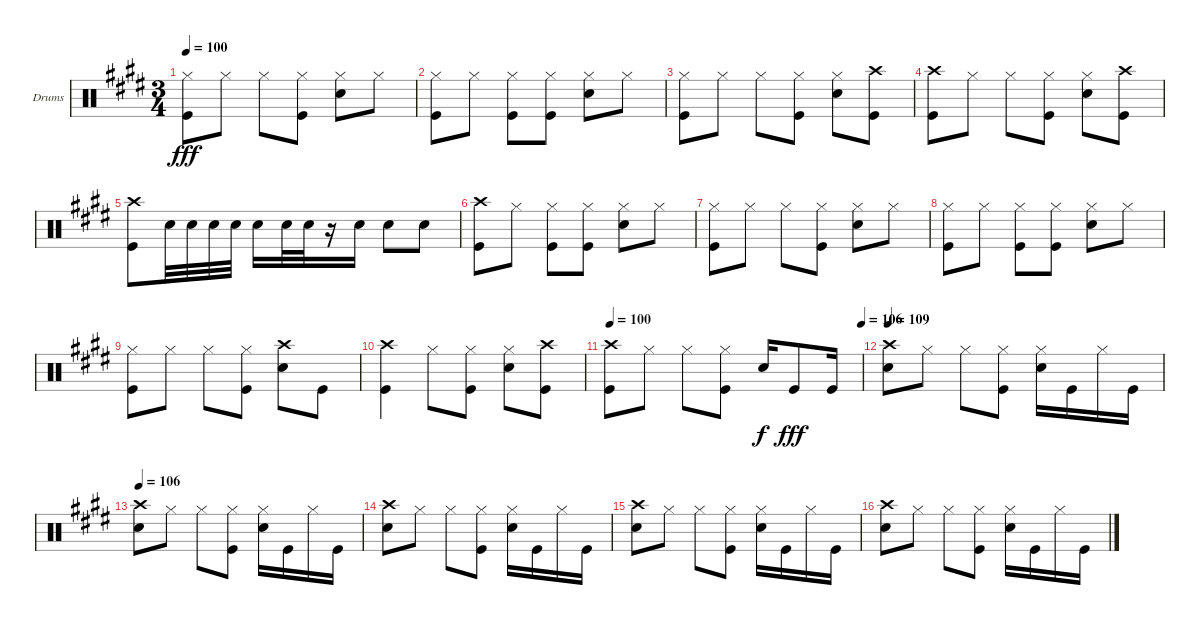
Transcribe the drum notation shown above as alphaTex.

\bracketExtendMode groupsimilarinstruments
\firstSystemTrackNameOrientation horizontal
\otherSystemsTrackNameOrientation horizontal
\track ("Drumkit" "Drums") {instrument percussion}
\staff {score}
\articulation defaults
\ts (3 4)
\tempo 100
\clef neutral
\scale
1.06557
\ks e
("Hi-Hat (closed)" "Kick (hit)").8{dy fff} "Hi-Hat (closed)".8 "Hi-Hat (closed)".8 ("Kick (hit)" "Hi-Hat (closed)").8 ("Hi-Hat (closed)" "Snare (hit) 2").8 "Hi-Hat (closed)".8 |
\scale
0.934426 ("Hi-Hat (closed)" "Kick (hit)").8 "Hi-Hat (closed)".8 ("Kick (hit)" "Hi-Hat (closed)").8 ("Kick (hit)" "Hi-Hat (closed)").8 ("Hi-Hat (closed)" "Snare (hit) 2").8 "Hi-Hat (closed)".8 |
\scale
1.06557 ("Hi-Hat (closed)" "Kick (hit)").8 "Hi-Hat (closed)".8 "Hi-Hat (closed)".8 ("Kick (hit)" "Hi-Hat (closed)").8 ("Hi-Hat (closed)" "Snare (hit) 2").8 ("Crash high (hit)" "Kick (hit)").8 |
\scale
0.934426 ("Kick (hit)" "Crash high (hit)").8 "Hi-Hat (closed)".8 "Hi-Hat (closed)".8 ("Kick (hit)" "Hi-Hat (closed)").8 ("Snare (hit) 2" "Hi-Hat (closed)").8 ("Kick (hit)" "Crash high (hit)").8 |
\scale
1.06557 ("Kick (hit)" "Crash high (hit)").8 "Snare (hit) 2".32 "Snare (hit) 2".32 "Snare (hit) 2".32 "Snare (hit) 2".32 "Snare (hit) 2".16 "Snare (hit) 2".32 "Snare (hit) 2".32 r.16 "Snare (hit) 2".16 "Snare (hit) 2".8 "Snare (hit) 2".8 |
\scale
0.934426 ("Crash high (hit)" "Kick (hit)").8 "Hi-Hat (closed)".8 ("Kick (hit)" "Hi-Hat (closed)").8 ("Kick (hit)" "Hi-Hat (closed)").8 ("Snare (hit) 2" "Hi-Hat (closed)").8 "Hi-Hat (closed)".8 |
\scale
1.06557 ("Hi-Hat (closed)" "Kick (hit)").8 "Hi-Hat (closed)".8 "Hi-Hat (closed)".8 ("Kick (hit)" "Hi-Hat (closed)").8 ("Hi-Hat (closed)" "Snare (hit) 2").8 "Hi-Hat (closed)".8 |
\scale
0.934426 ("Hi-Hat (closed)" "Kick (hit)").8 "Hi-Hat (closed)".8 ("Kick (hit)" "Hi-Hat (closed)").8 ("Kick (hit)" "Hi-Hat (closed)").8 ("Hi-Hat (closed)" "Snare (hit) 2").8 "Hi-Hat (closed)".8 |
\scale
1.06557 ("Kick (hit)" "Hi-Hat (closed)").8 "Hi-Hat (closed)".8 "Hi-Hat (closed)".8 ("Kick (hit)" "Hi-Hat (closed)").8 ("Snare (hit) 2" "Crash high (hit)").8 "Kick (hit)".8 |
\scale
0.934426 ("Kick (hit)" "Crash high (hit)").4 "Hi-Hat (closed)".8 ("Kick (hit)" "Hi-Hat (closed)").8 ("Hi-Hat (closed)" "Snare (hit) 2").8 ("Kick (hit)" "Crash high (hit)").8 |
\tempo 100
\tempo (106 1)
\scale
1.06557 ("Kick (hit)" "Crash high (hit)").8 "Hi-Hat (closed)".8 "Hi-Hat (closed)".8 ("Kick (hit)" "Hi-Hat (closed)").8 "Snare (hit) 2".16{dy f} "Kick (hit)".8{dy fff} "Kick (hit)".16 |
\section ("" "")
\tempo 109
\scale
0.934426 ("Snare (hit) 2" "Crash high (hit)").8 "Hi-Hat (closed)".8 "Hi-Hat (closed)".8 ("Kick (hit)" "Hi-Hat (closed)").8 ("Snare (hit) 2" "Hi-Hat (closed)").16 "Kick (hit)".16 "Hi-Hat (closed)".16 "Kick (hit)".16 |
\tempo 106
\scale
1.06557 ("Snare (hit) 2" "Crash high (hit)").8 "Hi-Hat (closed)".8 "Hi-Hat (closed)".8 ("Kick (hit)" "Hi-Hat (closed)").8 ("Snare (hit) 2" "Hi-Hat (closed)").16 "Kick (hit)".16 "Hi-Hat (closed)".16 "Kick (hit)".16 |
\scale
0.934426 ("Snare (hit) 2" "Crash high (hit)").8 "Hi-Hat (closed)".8 "Hi-Hat (closed)".8 ("Kick (hit)" "Hi-Hat (closed)").8 ("Snare (hit) 2" "Hi-Hat (closed)").16 "Kick (hit)".16 "Hi-Hat (closed)".16 "Kick (hit)".16 |
\scale
1.06557 ("Snare (hit) 2" "Crash high (hit)").8 "Hi-Hat (closed)".8 "Hi-Hat (closed)".8 ("Kick (hit)" "Hi-Hat (closed)").8 ("Snare (hit) 2" "Hi-Hat (closed)").16 "Kick (hit)".16 "Hi-Hat (closed)".16 "Kick (hit)".16 |
\scale
0.934426 ("Snare (hit) 2" "Crash high (hit)").8 "Hi-Hat (closed)".8 "Hi-Hat (closed)".8 ("Kick (hit)" "Hi-Hat (closed)").8 ("Snare (hit) 2" "Hi-Hat (closed)").16 "Kick (hit)".16 "Hi-Hat (closed)".16 "Kick (hit)".16
